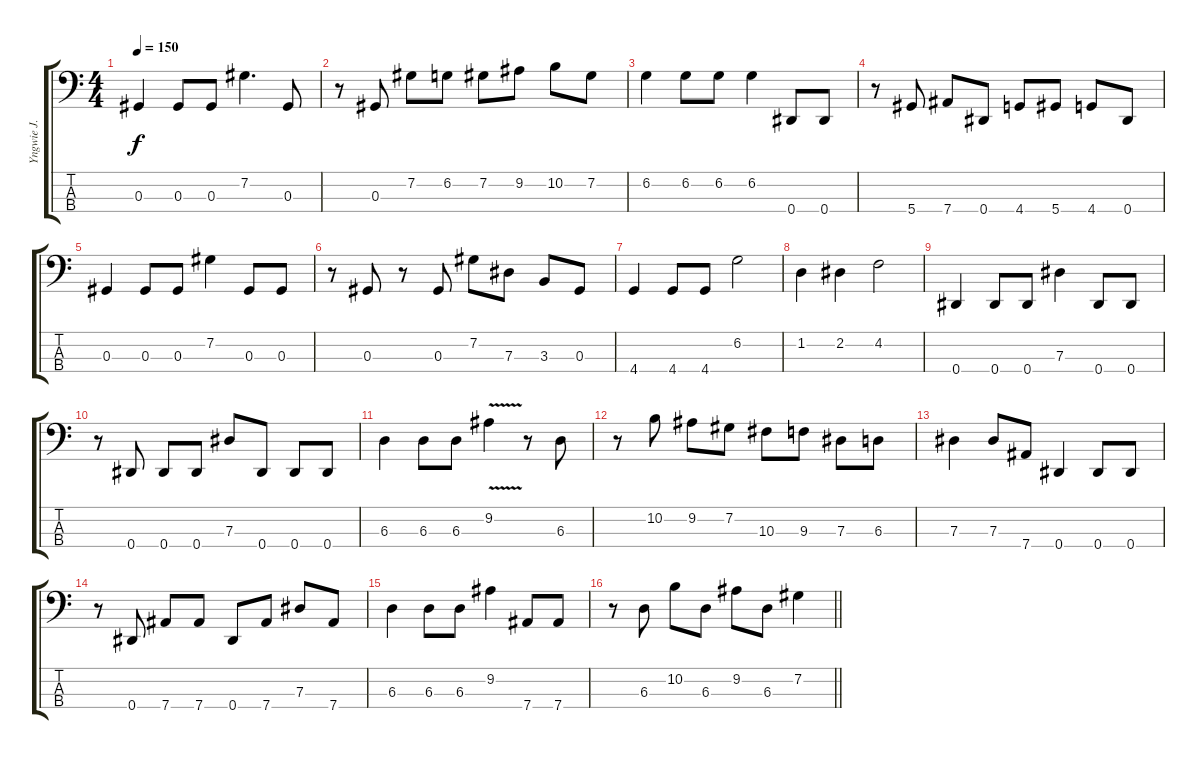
\track ("Yngwie J. Malmsteen" "Yngwie J. ") {instrument electricbasspick}
\staff {score tabs}
\tuning (Gb2 Db2 Ab1 Eb1) {hide}
\ts (4 4)
\tempo 150
\clef f4
\ks c
0.3.4{dy f} 0.3.8 0.3.8 7.2.4{d} 0.3.8 |
r.8 0.3.8 7.2.8 6.2.8 7.2.8 9.2.8 10.2.8 7.2.8 |
6.2.4 6.2.8 6.2.8 6.2.4 0.4.8 0.4.8 |
r.8 5.4.8 7.4.8 0.4.8 4.4.8 5.4.8 4.4.8 0.4.8 |
0.3.4 0.3.8 0.3.8 7.2.4 0.3.8 0.3.8 |
r.8 0.3.8 r.8 0.3.8 7.2.8 7.3.8 3.3.8 0.3.8 |
4.4.4 4.4.8 4.4.8 6.2.2 |
1.2.4 2.2.4 4.2.2 |
0.4.4 0.4.8 0.4.8 7.3.4 0.4.8 0.4.8 |
r.8 0.4.8 0.4.8 0.4.8 7.3.8 0.4.8 0.4.8 0.4.8 |
6.3.4 6.3.8 6.3.8 9.2{v}.4 r.8 6.3.8 |
r.8 10.2.8 9.2.8 7.2.8 10.3.8 9.3.8 7.3.8 6.3.8 |
7.3.4 7.3.8 7.4.8 0.4.4 0.4.8 0.4.8 |
r.8 0.4.8 7.4.8 7.4.8 0.4.8 7.4.8 7.3.8 7.4.8 |
6.3.4 6.3.8 6.3.8 9.2.4 7.4.8 7.4.8 |
\barLineRight lightlight
r.8 6.3.8 10.2.8 6.3.8 9.2.8 6.3.8 7.2.4
